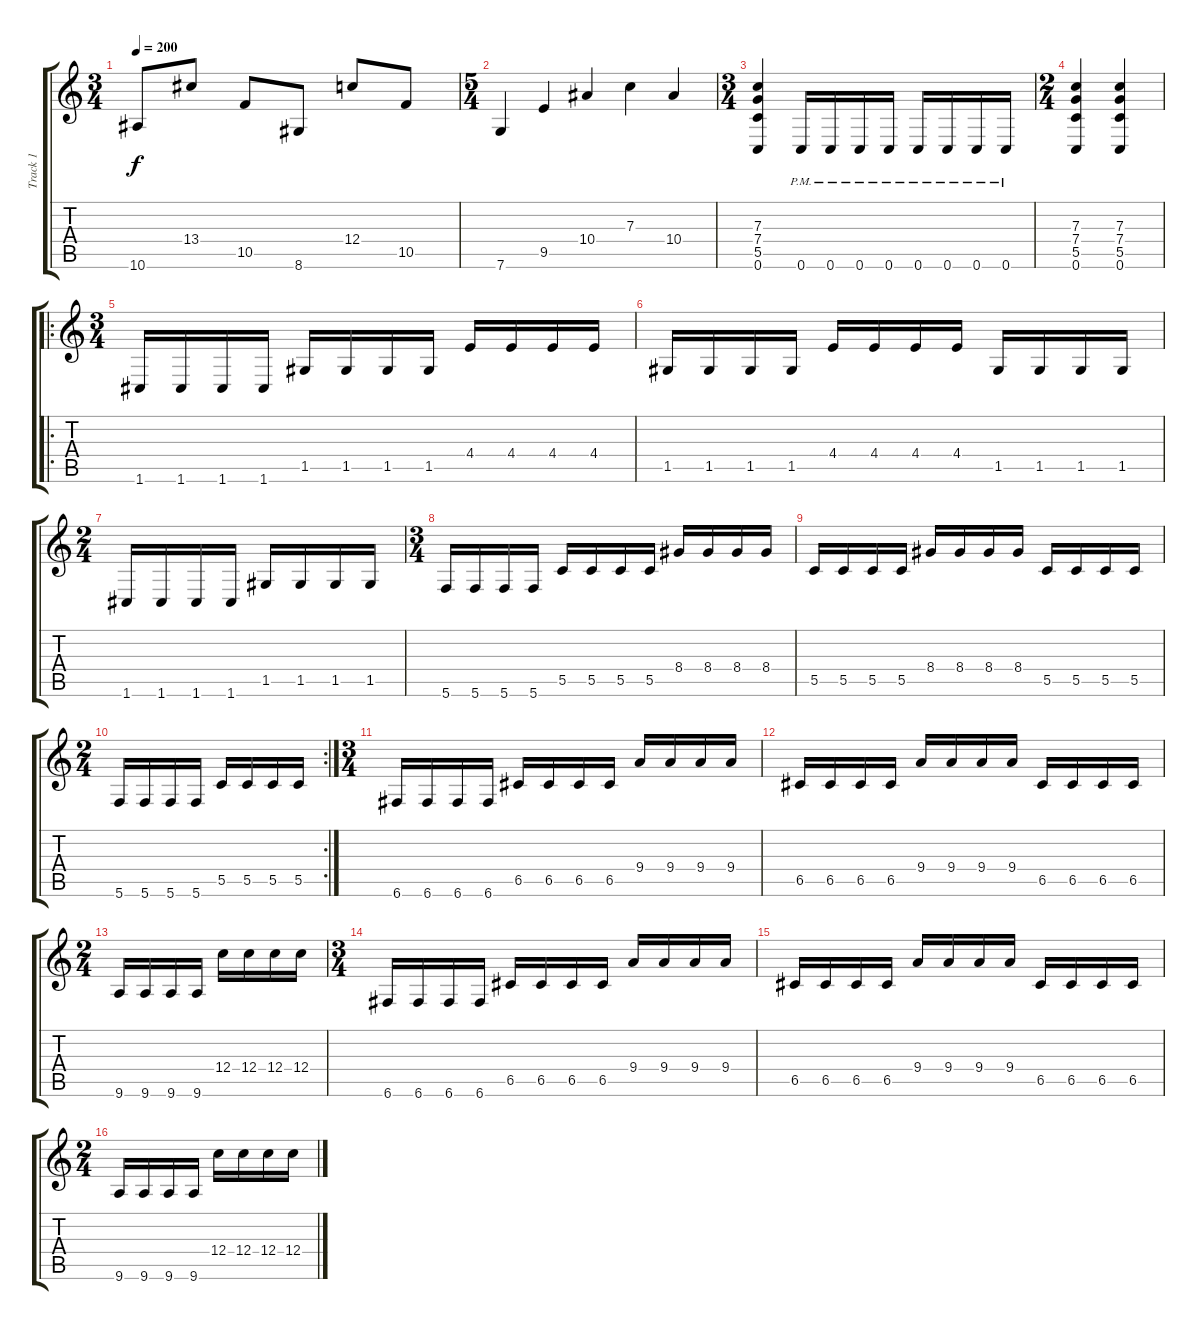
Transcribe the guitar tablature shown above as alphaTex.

\track ("Track 1" "Track 1") {instrument distortionguitar}
\staff {score tabs}
\tuning (D4 A3 F3 C3 G2 C2) {hide}
\ts (3 4)
\tempo 200
\clef g2
\ks c
10.6.8{dy f} 13.4.8 10.5.8 8.6.8 12.4.8 10.5.8 |
\ts (5 4)
7.6.4 9.5.4 10.4.4 7.3.4 10.4.4 |
\ts (3 4)
(7.3 7.4 5.5 0.6).4 0.6{pm}.16 0.6{pm}.16 0.6{pm}.16 0.6{pm}.16 0.6{pm}.16 0.6{pm}.16 0.6{pm}.16 0.6{pm}.16 |
\ts (2 4)
(7.3 7.4 5.5 0.6).4 (7.3 7.4 5.5 0.6).4 |
\ro
\ts (3 4)
1.6.16 1.6.16 1.6.16 1.6.16 1.5.16 1.5.16 1.5.16 1.5.16 4.4.16 4.4.16 4.4.16 4.4.16 |
1.5.16 1.5.16 1.5.16 1.5.16 4.4.16 4.4.16 4.4.16 4.4.16 1.5.16 1.5.16 1.5.16 1.5.16 |
\ts (2 4)
1.6.16 1.6.16 1.6.16 1.6.16 1.5.16 1.5.16 1.5.16 1.5.16 |
\ts (3 4)
5.6.16 5.6.16 5.6.16 5.6.16 5.5.16 5.5.16 5.5.16 5.5.16 8.4.16 8.4.16 8.4.16 8.4.16 |
5.5.16 5.5.16 5.5.16 5.5.16 8.4.16 8.4.16 8.4.16 8.4.16 5.5.16 5.5.16 5.5.16 5.5.16 |
\rc 2
\ts (2 4)
5.6.16 5.6.16 5.6.16 5.6.16 5.5.16 5.5.16 5.5.16 5.5.16 |
\ts (3 4)
6.6.16 6.6.16 6.6.16 6.6.16 6.5.16 6.5.16 6.5.16 6.5.16 9.4.16 9.4.16 9.4.16 9.4.16 |
6.5.16 6.5.16 6.5.16 6.5.16 9.4.16 9.4.16 9.4.16 9.4.16 6.5.16 6.5.16 6.5.16 6.5.16 |
\ts (2 4)
9.6.16 9.6.16 9.6.16 9.6.16 12.4.16 12.4.16 12.4.16 12.4.16 |
\ts (3 4)
6.6.16 6.6.16 6.6.16 6.6.16 6.5.16 6.5.16 6.5.16 6.5.16 9.4.16 9.4.16 9.4.16 9.4.16 |
6.5.16 6.5.16 6.5.16 6.5.16 9.4.16 9.4.16 9.4.16 9.4.16 6.5.16 6.5.16 6.5.16 6.5.16 |
\ts (2 4)
9.6.16 9.6.16 9.6.16 9.6.16 12.4.16 12.4.16 12.4.16 12.4.16
